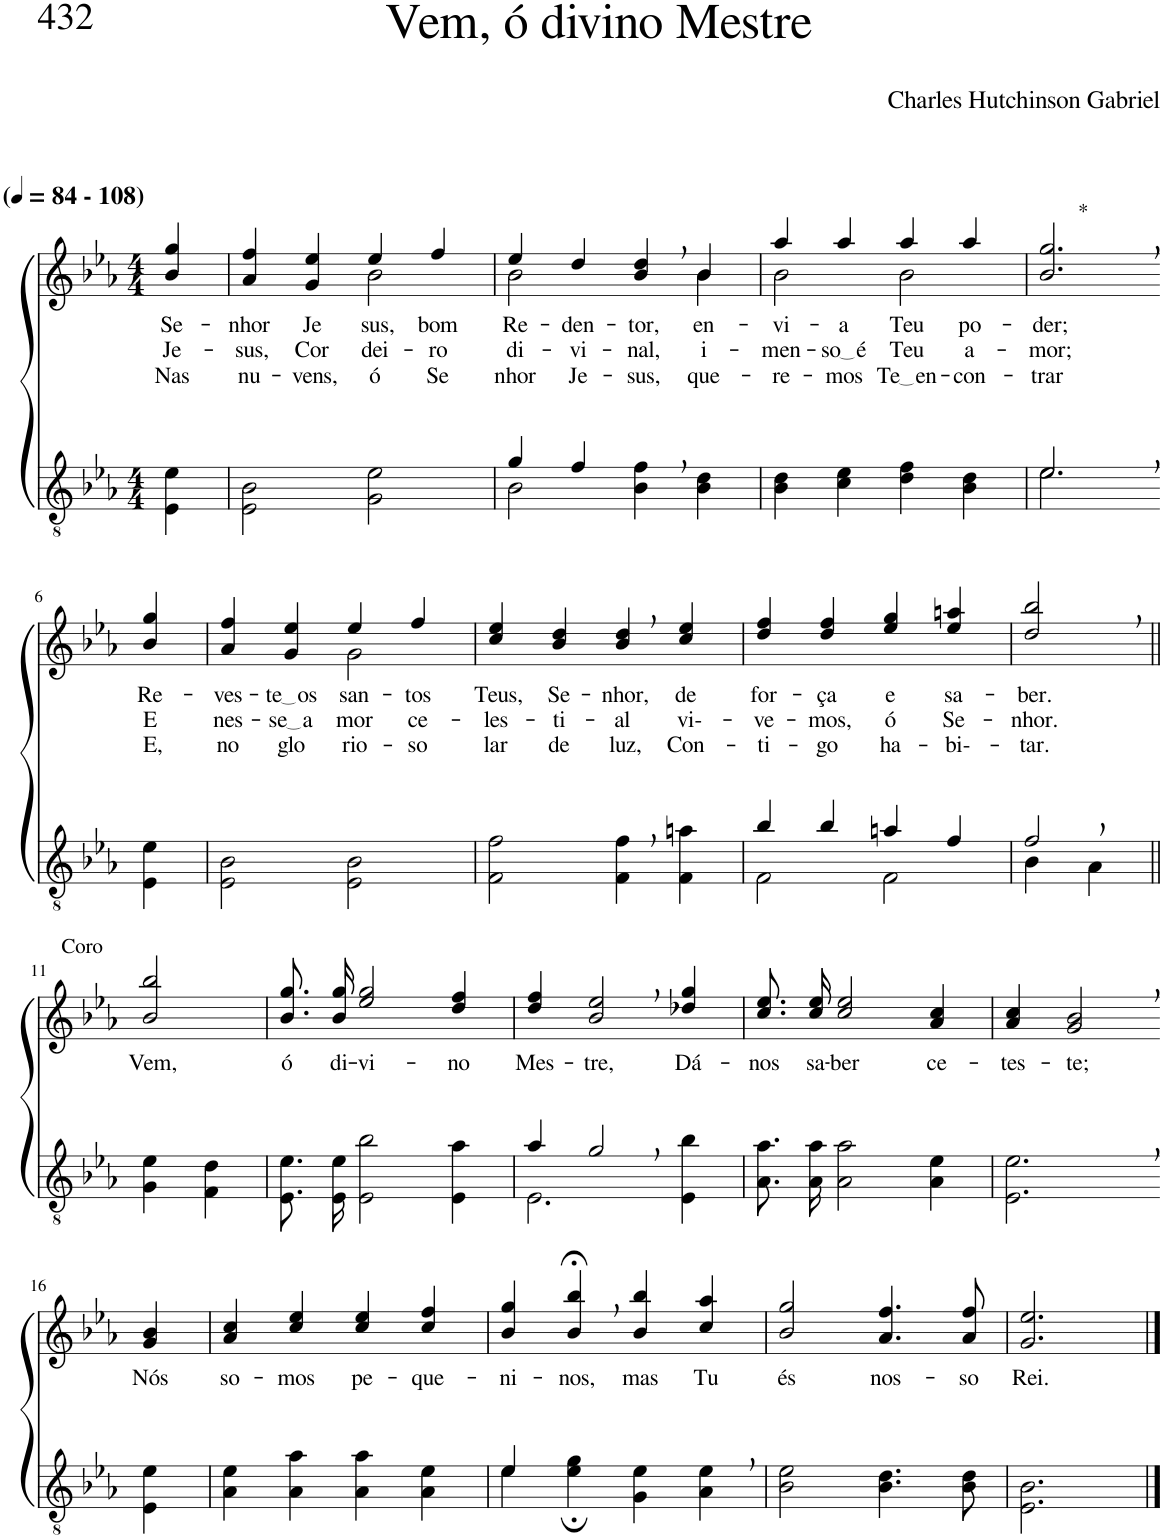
**kern	**kern	**text	**text	**text
*part2	*part1	*part1	*part1	*part1
*staff2	*staff1	*staff1	*staff1	*staff1
*I"Parte III e IV	*I"Parte I e II	*	*	*
*clefGv2	*clefG2	*	*	*
*Trd4c7	*Trd4c7	*	*	*
*k[b-e-a-]	*k[b-e-a-]	*	*	*
*M4/4	*M4/4	*	*	*
*MM84	*MM84	*	*	*
=1	=1	=1	=1	=1
!	!LO:TX:a:B:t=(	!	!	!
!	!LO:TX:a:B:t=- 108)	!	!	!
!	!	!LO:LY:b	!LO:LY:b	!LO:LY:b
4E-\ 4e-\	4b-/ 4gg/	Se-	Je-	Nas
=2	=2	=2	=2	=2
!	!	!LO:LY:b	!LO:LY:b	!LO:LY:b
*	*^	*	*	*
2E-\ 2B-\	4a-/ 4ff/	2ryy	-nhor	-sus,	nu-
!	!	!	!LO:LY:b	!LO:LY:b	!LO:LY:b
.	4g/ 4ee-/	.	Je-	Cor-	-vens,
!	!	!	!LO:LY:b	!LO:LY:b	!LO:LY:b
2G\ 2e-\	4ee-/	2b-\	-sus,	-dei-	ó
!	!	!	!LO:LY:b	!LO:LY:b	!LO:LY:b
.	4ff/	.	bom	-ro	Se-
=3	=3	=3	=3	=3	=3
*^	*	*	*	*	*
!	!	!	!	!LO:LY:b	!LO:LY:b	!LO:LY:b
4g/	2B-\	4ee-/	2b-\	Re-	di-	-nhor
!	!	!	!	!LO:LY:b	!LO:LY:b	!LO:LY:b
4f/	.	4dd/	.	-den-	-vi-	Je-
!	!	!	!	!LO:LY:b	!LO:LY:b	!LO:LY:b
4ryy	4B-\ 4f\	4b-/, 4dd/,	4ryy	-tor,	-nal,	-sus,
!	!	!	!	!LO:LY:b	!LO:LY:b	!LO:LY:b
4ryy	4B-\ 4d\	4b-/	4b-\	en-	i-	que-
=4	=4	=4	=4	=4	=4	=4
!	!	!	!	!LO:LY:b	!LO:LY:b	!LO:LY:b
*v	*v	*	*	*	*	*
4B-\ 4d\	4aa-/	2b-\	-vi-	-men-	-re-
!	!	!	!LO:LY:b	!LO:LY:b	!LO:LY:b
4c\ 4e-\	4aa-/	.	-a	so é	-mos
!	!	!	!LO:LY:b	!LO:LY:b	!LO:LY:b
4d\ 4f\	4aa-/	2b-\	Teu	Teu	Te en
!	!	!	!LO:LY:b	!LO:LY:b	!LO:LY:b
4B-\ 4d\	4aa-/	.	po-	a-	-con-
*	*v	*v	*	*	*
=5	=5	=5	=5	=5
*^	*	*	*	*
!	!	!LO:TX:a:t=*	!	!	!
!	!	!	!LO:LY:b	!LO:LY:b	!LO:LY:b
2.e-,\	2.e-/	2.b-/, 2.gg/,	-der;	-mor;	-trar
!!LO:LB:g=z
=6-	=6-	=6-	=6-	=6-	=6-
!	!	!	!LO:LY:b	!LO:LY:b	!LO:LY:b
*v	*v	*	*	*	*
4E-\ 4e-\	4b-/ 4gg/	Re-	E	E,
=7	=7	=7	=7	=7
!	!	!LO:LY:b	!LO:LY:b	!LO:LY:b
*	*^	*	*	*
2E-\ 2B-\	4a-/ 4ff/	2ryy	-ves-	nes-	no
!	!	!	!LO:LY:b	!LO:LY:b	!LO:LY:b
.	4g/ 4ee-/	.	te os	se a	glo-
!	!	!	!LO:LY:b	!LO:LY:b	!LO:LY:b
2E-\ 2B-\	4ee-/	2g\	san-	mor	-rio-
!	!	!	!LO:LY:b	!LO:LY:b	!LO:LY:b
.	4ff/	.	-tos	ce-	-so
*	*v	*v	*	*	*
=8	=8	=8	=8	=8
!	!	!LO:LY:b	!LO:LY:b	!LO:LY:b
2F\ 2f\	4cc/ 4ee-/	Teus,	-les-	lar
!	!	!LO:LY:b	!LO:LY:b	!LO:LY:b
.	4b-/ 4dd/	Se-	-ti-	de
!	!	!LO:LY:b	!LO:LY:b	!LO:LY:b
4F\, 4f\,	4b-/, 4dd/,	-nhor,	-al	luz,
!	!	!LO:LY:b	!LO:LY:b	!LO:LY:b
4F\ 4an\	4cc/ 4ee-/	de	vi--	Con-
=9	=9	=9	=9	=9
*^	*	*	*	*
!	!	!	!LO:LY:b	!LO:LY:b	!LO:LY:b
4b-/	2F\	4dd/ 4ff/	for-	-ve-	-ti-
!	!	!	!LO:LY:b	!LO:LY:b	!LO:LY:b
4b-/	.	4dd/ 4ff/	-ça	-mos,	-go
!	!	!	!LO:LY:b	!LO:LY:b	!LO:LY:b
4an/	2F\	4ee-/ 4gg/	e	ó	ha-
!	!	!	!LO:LY:b	!LO:LY:b	!LO:LY:b
4f/	.	4ee-/ 4aan/	sa-	Se-	-bi--
=10	=10	=10	=10	=10	=10
!	!	!	!LO:LY:b	!LO:LY:b	!LO:LY:b
2f,/	4B-\	2dd/, 2bb-/,	-ber.	-nhor.	-tar.
.	4A-\	.	.	.	.
!!LO:LB:g=z
=11||	=11||	=11||	=11||	=11||	=11||
!	!	!LO:TX:a:t=Coro	!	!	!
!	!	!	!LO:LY:b	!	!
*v	*v	*	*	*	*
4G\ 4e-\	2b-/ 2bb-/	Vem,	.	.
4F\ 4d\	.	.	.	.
=12	=12	=12	=12	=12
!	!	!LO:LY:b	!	!
8.E-/ 8.e-/L	8.b-\ 8.gg\L	ó	.	.
!	!	!LO:LY:b	!	!
16E-/ 16e-/Jk	16b-\ 16gg\Jk	di-	.	.
!	!	!LO:LY:b	!	!
2E-\ 2b-\	2ee-/ 2gg/	-vi-	.	.
!	!	!LO:LY:b	!	!
4E-\ 4a-\	4dd/ 4ff/	-no	.	.
=13	=13	=13	=13	=13
*^	*	*	*	*
!	!	!	!LO:LY:b	!	!
4a-/	2.E-\	4dd/ 4ff/	Mes-	.	.
!	!	!	!LO:LY:b	!	!
2g,/	.	2b-/, 2ee-/,	-tre,	.	.
!	!	!	!LO:LY:b	!	!
4ryy	4E-\ 4b-\	4dd-X/ 4gg/	Dá-	.	.
=14	=14	=14	=14	=14	=14
!	!	!	!LO:LY:b	!	!
*v	*v	*	*	*	*
8.A-\ 8.a-\L	8.cc\ 8.ee-\L	-nos	.	.
!	!	!LO:LY:b	!	!
16A-\ 16a-\Jk	16cc\ 16ee-\Jk	sa-	.	.
!	!	!LO:LY:b	!	!
2A-\ 2a-\	2cc/ 2ee-/	-ber	.	.
!	!	!LO:LY:b	!	!
4A-\ 4e-\	4a-/ 4cc/	ce-	.	.
=15	=15	=15	=15	=15
!	!	!LO:LY:b	!	!
2.E-\, 2.e-\,	4a-/ 4cc/	-tes-	.	.
!	!	!LO:LY:b	!	!
.	2g/, 2b-/,	-te;	.	.
!!LO:LB:g=z
=16-	=16-	=16-	=16-	=16-
!	!	!LO:LY:b	!	!
4E-\ 4e-\	4g/ 4b-/	Nós	.	.
=17	=17	=17	=17	=17
!	!	!LO:LY:b	!	!
4A-\ 4e-\	4a-/ 4cc/	so-	.	.
!	!	!LO:LY:b	!	!
4A-\ 4a-\	4cc/ 4ee-/	-mos	.	.
!	!	!LO:LY:b	!	!
4A-\ 4a-\	4cc/ 4ee-/	pe-	.	.
!	!	!LO:LY:b	!	!
4A-\ 4e-\	4cc/ 4ff/	-que-	.	.
=18	=18	=18	=18	=18
*^	*	*	*	*
!	!	!	!LO:LY:b	!	!
4e-/	4e-\	4b-/ 4gg/	-ni-	.	.
!	!	!	!LO:LY:b	!	!
2.ryy	4e-\; 4g\;	4b-/;<, 4bb-/;<,	-nos,	.	.
!	!	!	!LO:LY:b	!	!
.	4G\ 4e-\	4b-/ 4bb-/	mas	.	.
!	!	!	!LO:LY:b	!	!
.	4A-\ 4e-\	4cc/ 4aa-/	Tu	.	.
=19	=19	=19	=19	=19	=19
!	!	!	!LO:LY:b	!	!
*v	*v	*	*	*	*
2B-\ 2e-\	2b-/ 2gg/	és	.	.
!	!	!LO:LY:b	!	!
4.B-\ 4.d\	4.a-/ 4.ff/	nos-	.	.
!	!	!LO:LY:b	!	!
8B-\ 8d\	8a-/ 8ff/	-so	.	.
=20	=20	=20	=20	=20
!	!	!LO:LY:b	!	!
2.E-\ 2.B-\	2.g/ 2.ee-/	Rei.	.	.
==	==	==	==	==
*-	*-	*-	*-	*-
